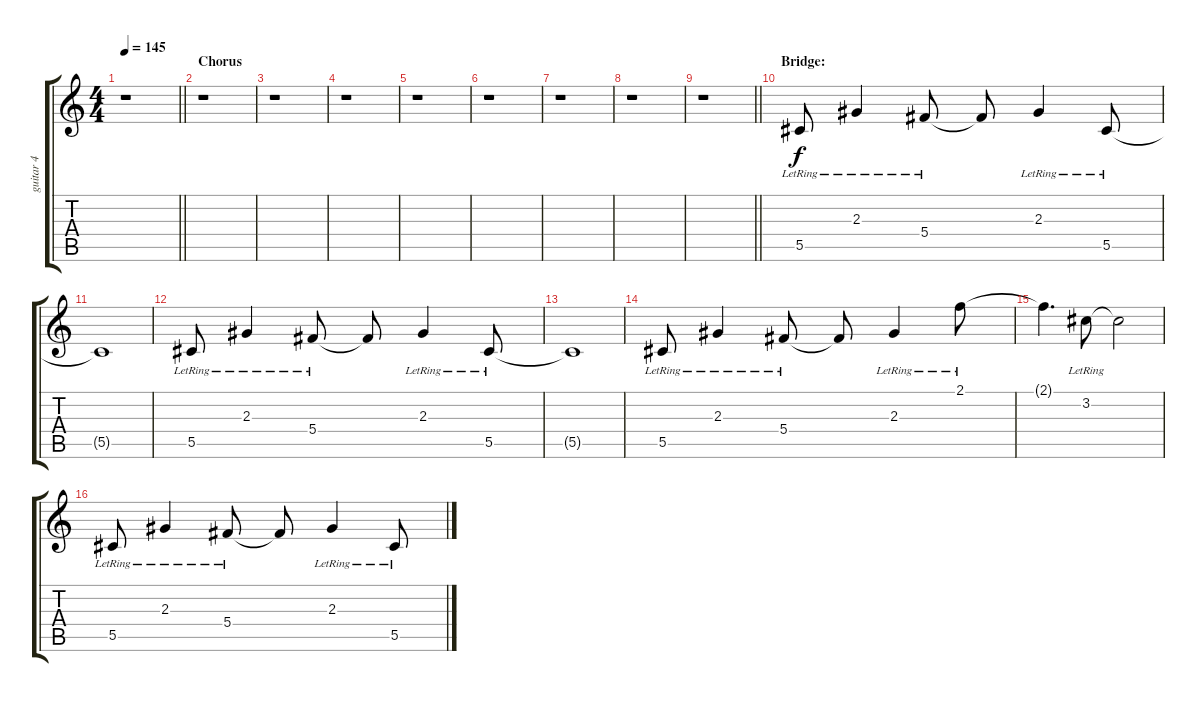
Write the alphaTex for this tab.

\track ("guitar 4" "guitar 4") {instrument electricguitarclean}
\staff {score tabs}
\tuning (Eb4 Bb3 Gb3 Db3 Ab2 Eb2) {hide}
\ts (4 4)
\tempo 145
\clef g2
\barLineRight lightlight
\ks c
r.1{dy f} |
\section ("" "Chorus")
r.1 |
r.1 |
r.1 |
r.1 |
r.1 |
r.1 |
r.1 |
\barLineRight lightlight
r.1 |
\section ("" "Bridge:")
5.5{lr}.8 2.3{lr}.4 5.4{lr}.8 5.4{t}.8 2.3{lr}.4 5.5{lr}.8 |
5.5{t}.1 |
5.5{lr}.8 2.3{lr}.4 5.4{lr}.8 5.4{t}.8 2.3{lr}.4 5.5{lr}.8 |
5.5{t}.1 |
5.5{lr}.8 2.3{lr}.4 5.4{lr}.8 5.4{t}.8 2.3{lr}.4 2.1{lr}.8 |
2.1{t}.4{d} 3.2{lr}.8 3.2{t}.2 |
5.5{lr}.8 2.3{lr}.4 5.4{lr}.8 5.4{t}.8 2.3{lr}.4 5.5{lr}.8
